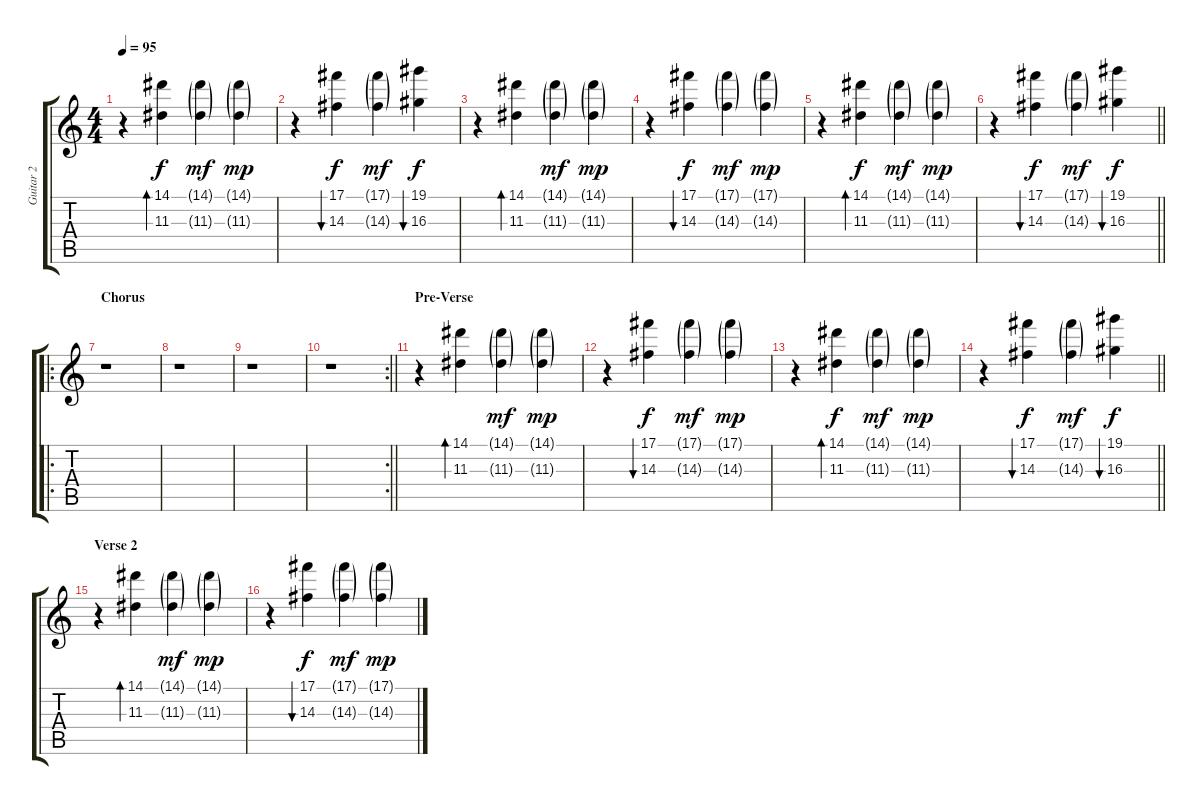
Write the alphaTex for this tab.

\track ("Guitar 2" "Guitar 2") {instrument electricguitarclean}
\staff {score tabs}
\tuning (Db4 Ab3 E3 B2 Gb2 B1) {hide}
\ts (4 4)
\tempo 95
\clef g2
\ks c
r.4{dy mp} (14.1 11.3).4{bd 120 dy f} (14.1{g} 11.3{g}).4{dy mf} (14.1{g} 11.3{g}).4{dy mp} |
r.4 (17.1 14.3).4{bu 120 dy f} (17.1{g} 14.3{g}).4{dy mf} (19.1 16.3).4{bu 120 dy f} |
r.4 (14.1 11.3).4{bd 120} (14.1{g} 11.3{g}).4{dy mf} (14.1{g} 11.3{g}).4{dy mp} |
r.4 (17.1 14.3).4{bu 120 dy f} (17.1{g} 14.3{g}).4{dy mf} (17.1{g} 14.3{g}).4{dy mp} |
r.4 (14.1 11.3).4{bd 120 dy f} (14.1{g} 11.3{g}).4{dy mf} (14.1{g} 11.3{g}).4{dy mp} |
\barLineRight lightlight
r.4 (17.1 14.3).4{bu 120 dy f} (17.1{g} 14.3{g}).4{dy mf} (19.1 16.3).4{bu 120 dy f} |
\ro
\section ("" "Chorus")
r.1 |
r.1 |
r.1 |
\rc 2
\barLineRight lightlight
r.1 |
\section ("" "Pre-Verse")
r.4 (14.1 11.3).4{bd 120} (14.1{g} 11.3{g}).4{dy mf} (14.1{g} 11.3{g}).4{dy mp} |
r.4 (17.1 14.3).4{bu 120 dy f} (17.1{g} 14.3{g}).4{dy mf} (17.1{g} 14.3{g}).4{dy mp} |
r.4 (14.1 11.3).4{bd 120 dy f} (14.1{g} 11.3{g}).4{dy mf} (14.1{g} 11.3{g}).4{dy mp} |
\barLineRight lightlight
r.4 (17.1 14.3).4{bu 120 dy f} (17.1{g} 14.3{g}).4{dy mf} (19.1 16.3).4{bu 120 dy f} |
\section ("" "Verse 2")
r.4 (14.1 11.3).4{bd 120} (14.1{g} 11.3{g}).4{dy mf} (14.1{g} 11.3{g}).4{dy mp} |
r.4 (17.1 14.3).4{bu 120 dy f} (17.1{g} 14.3{g}).4{dy mf} (17.1{g} 14.3{g}).4{dy mp}
